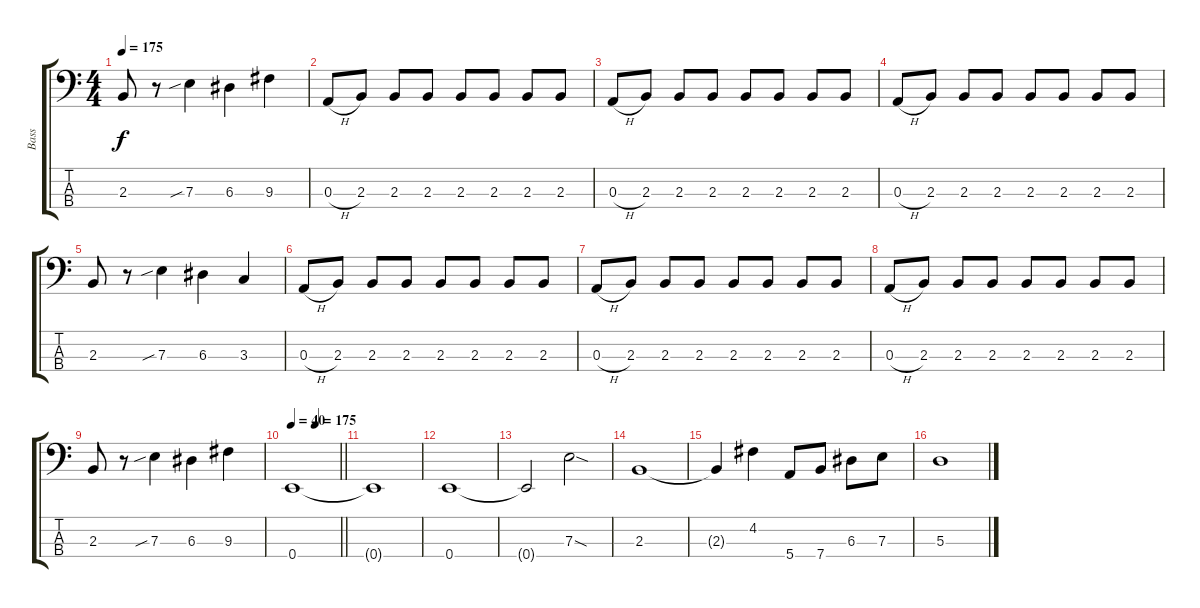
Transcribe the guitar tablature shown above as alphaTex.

\track ("Bass" "Bass") {instrument electricbasspick}
\staff {score tabs}
\tuning (G2 D2 A1 E1) {hide}
\ts (4 4)
\tempo 175
\clef f4
\ks c
2.3.8{dy f} r.8 7.3{sib}.4 6.3.4 9.3.4 |
0.3{h}.8 2.3.8 2.3.8 2.3.8 2.3.8 2.3.8 2.3.8 2.3.8 |
0.3{h}.8 2.3.8 2.3.8 2.3.8 2.3.8 2.3.8 2.3.8 2.3.8 |
0.3{h}.8 2.3.8 2.3.8 2.3.8 2.3.8 2.3.8 2.3.8 2.3.8 |
2.3.8 r.8 7.3{sib}.4 6.3.4 3.3.4 |
0.3{h}.8 2.3.8 2.3.8 2.3.8 2.3.8 2.3.8 2.3.8 2.3.8 |
0.3{h}.8 2.3.8 2.3.8 2.3.8 2.3.8 2.3.8 2.3.8 2.3.8 |
0.3{h}.8 2.3.8 2.3.8 2.3.8 2.3.8 2.3.8 2.3.8 2.3.8 |
2.3.8 r.8 7.3{sib}.4 6.3.4 9.3.4 |
\tempo 40
\tempo (175 0.5)
\barLineRight lightlight
0.4.1 |
0.4{t}.1 |
0.4.1 |
0.4{t}.2 7.3{sod}.2 |
2.3.1 |
2.3{t}.4 4.2.4 5.4.8 7.4.8 6.3.8 7.3.8 |
5.3.1
